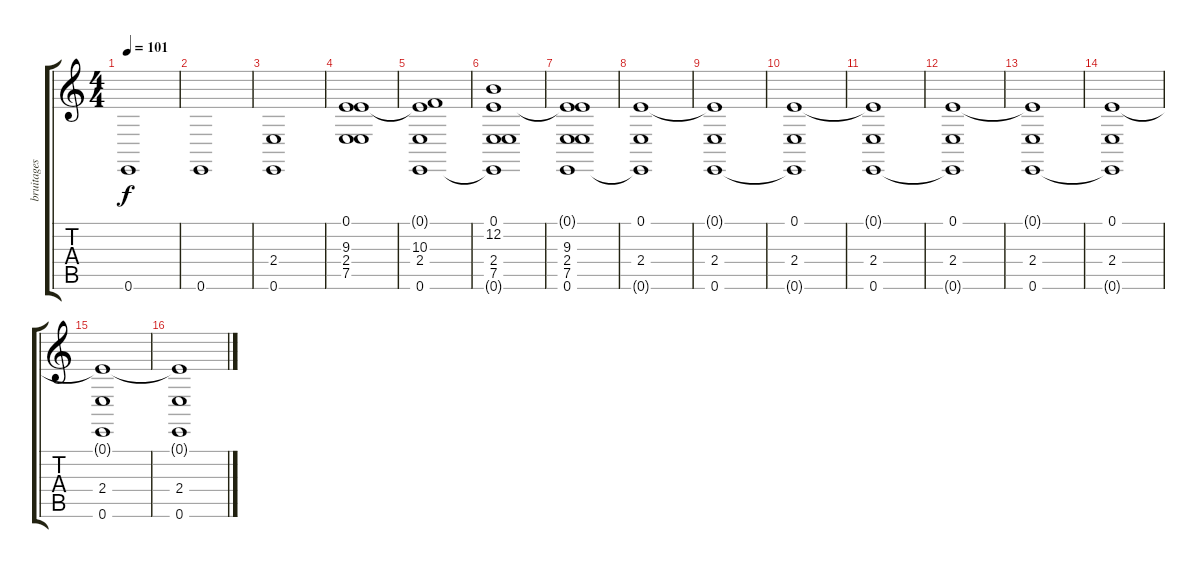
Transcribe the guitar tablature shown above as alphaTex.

\track ("bruitages vent" "bruitages ") {instrument seashore}
\staff {score tabs}
\tuning (E4 B3 G3 D3 A2 E2) {hide}
\ts (4 4)
\tempo 101
\clef g2
\ks c
0.6.1{dy f} |
0.6.1 |
(2.4 0.6).1 |
(0.1 9.3 2.4 7.5).1 |
(0.1{t} 10.3 2.4 0.6).1 |
(0.1 12.2 2.4 7.5 0.6{t}).1 |
(0.1{t} 9.3 2.4 7.5 0.6).1 |
(0.1 2.4 0.6{t}).1 |
(0.1{t} 2.4 0.6).1 |
(0.1 2.4 0.6{t}).1 |
(0.1{t} 2.4 0.6).1 |
(0.1 2.4 0.6{t}).1 |
(0.1{t} 2.4 0.6).1 |
(0.1 2.4 0.6{t}).1 |
(0.1{t} 2.4 0.6).1 |
(0.1{t} 2.4 0.6).1{volume 0}
